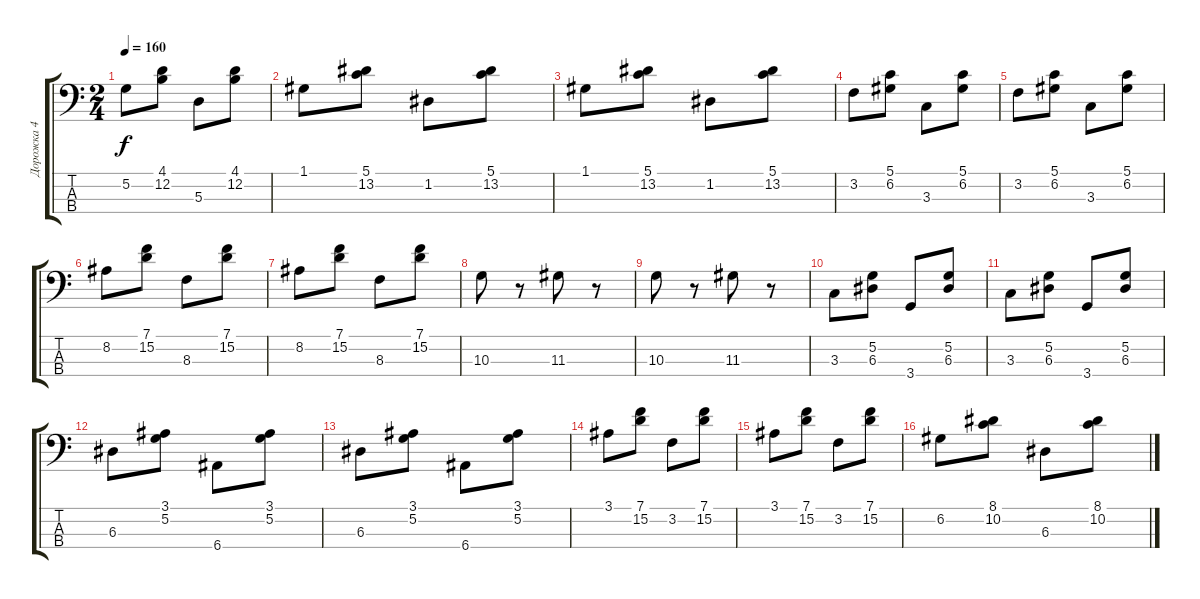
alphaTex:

\track ("Дорожка 4" "Дорожка 4") {instrument electricguitarjazz}
\staff {score tabs}
\tuning (G2 D2 A1 E1) {hide}
\ts (2 4)
\tempo 160
\clef f4
\ks c
5.2.8{dy f} (4.1 12.2).8 5.3.8 (4.1 12.2).8 |
1.1.8 (5.1 13.2).8 1.2.8 (5.1 13.2).8 |
1.1.8 (5.1 13.2).8 1.2.8 (5.1 13.2).8 |
3.2.8 (5.1 6.2).8 3.3.8 (5.1 6.2).8 |
3.2.8 (5.1 6.2).8 3.3.8 (5.1 6.2).8 |
8.2.8 (7.1 15.2).8 8.3.8 (7.1 15.2).8 |
8.2.8 (7.1 15.2).8 8.3.8 (7.1 15.2).8 |
10.3.8 r.8 11.3.8 r.8 |
10.3.8 r.8 11.3.8 r.8 |
3.3.8 (5.2 6.3).8 3.4.8 (5.2 6.3).8 |
3.3.8 (5.2 6.3).8 3.4.8 (5.2 6.3).8 |
6.3.8 (3.1 5.2).8 6.4.8 (3.1 5.2).8 |
6.3.8 (3.1 5.2).8 6.4.8 (3.1 5.2).8 |
3.1.8 (7.1 15.2).8 3.2.8 (7.1 15.2).8 |
3.1.8 (7.1 15.2).8 3.2.8 (7.1 15.2).8 |
6.2.8 (8.1 10.2).8 6.3.8 (8.1 10.2).8
